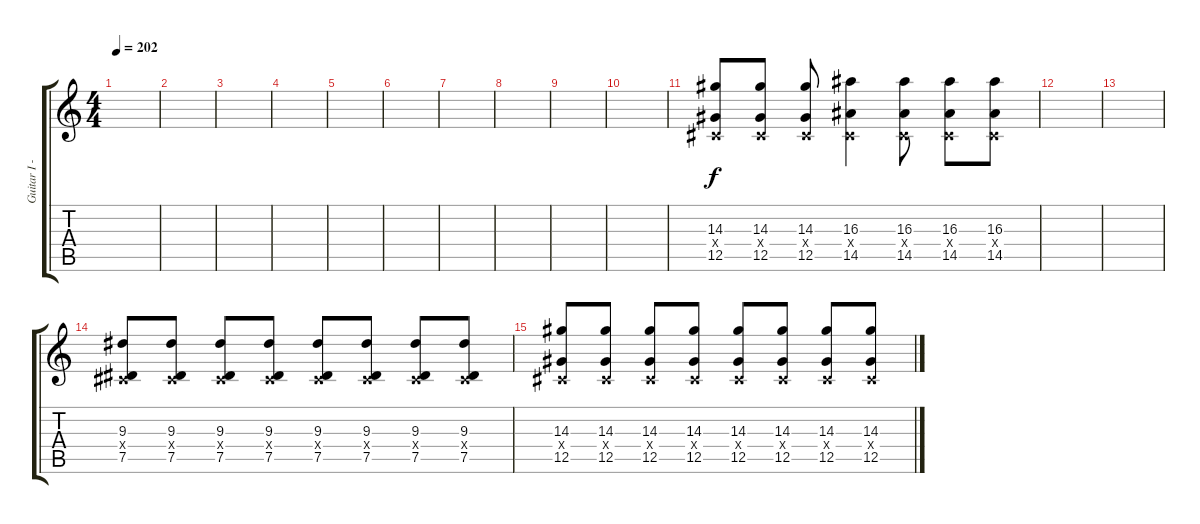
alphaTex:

\track ("Guitar I - (Distortion Overdub) Jade" "Guitar I -") {instrument distortionguitar}
\staff {score tabs}
\tuning (Eb4 Bb3 Gb3 Db3 Ab2 Eb2) {hide}
\ts (4 4)
\tempo 202
\clef g2
\ks c
|
|
|
|
|
|
|
|
|
|
(14.3 0.4{x} 12.5).8{dy f} (14.3 0.4{x} 12.5).8 (14.3 0.4{x} 12.5).8 (16.3 0.4{x} 14.5).4 (16.3 0.4{x} 14.5).8 (16.3 0.4{x} 14.5).8 (16.3 0.4{x} 14.5).8 |
|
|
(9.3 0.4{x} 7.5).8 (9.3 0.4{x} 7.5).8 (9.3 0.4{x} 7.5).8 (9.3 0.4{x} 7.5).8 (9.3 0.4{x} 7.5).8 (9.3 0.4{x} 7.5).8 (9.3 0.4{x} 7.5).8 (9.3 0.4{x} 7.5).8 |
(14.3 0.4{x} 12.5).8 (14.3 0.4{x} 12.5).8 (14.3 0.4{x} 12.5).8 (14.3 0.4{x} 12.5).8 (14.3 0.4{x} 12.5).8 (14.3 0.4{x} 12.5).8 (14.3 0.4{x} 12.5).8 (14.3 0.4{x} 12.5).8
